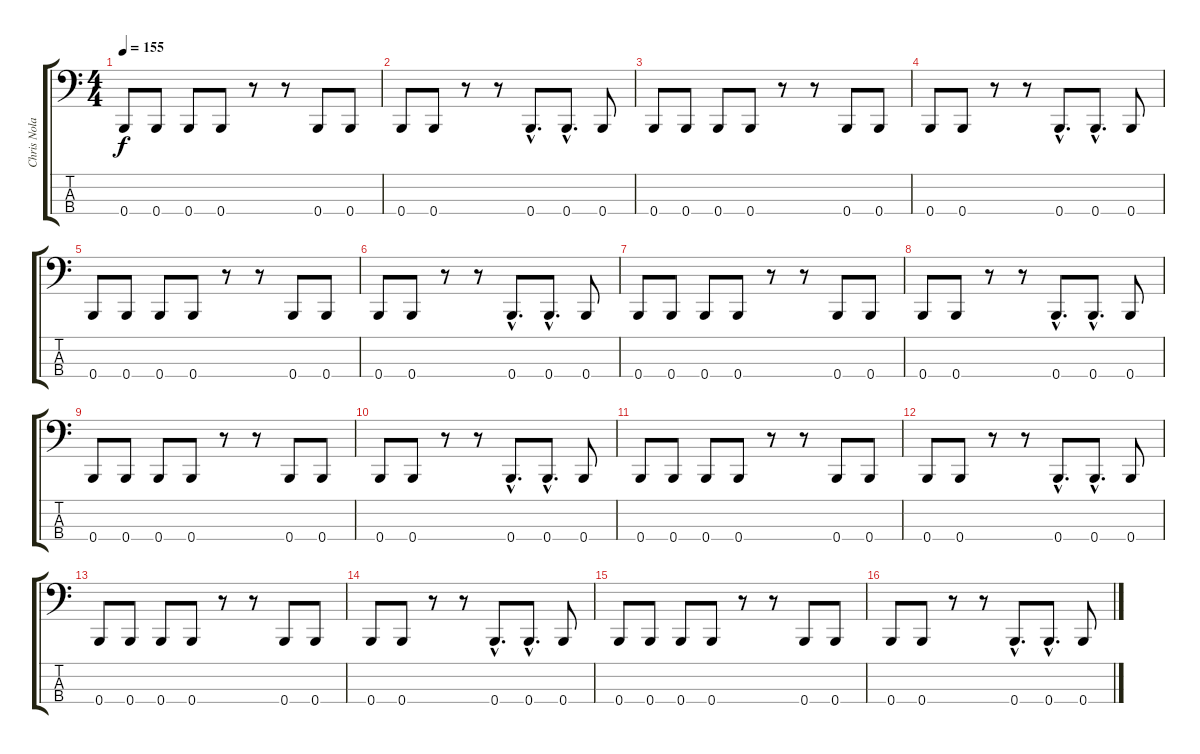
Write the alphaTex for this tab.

\track ("Chris Nolan" "Chris Nola") {instrument electricbassfinger}
\staff {score tabs}
\tuning (E2 B1 Gb1 B0) {hide}
\ts (4 4)
\tempo 155
\clef f4
\ks c
0.4.8{dy f} 0.4.8 0.4.8 0.4.8 r.8 r.8 0.4.8 0.4.8 |
0.4.8 0.4.8 r.8 r.8 0.4{hac}.8{d} 0.4{hac}.8{d} 0.4.8 |
0.4.8 0.4.8 0.4.8 0.4.8 r.8 r.8 0.4.8 0.4.8 |
0.4.8 0.4.8 r.8 r.8 0.4{hac}.8{d} 0.4{hac}.8{d} 0.4.8 |
0.4.8 0.4.8 0.4.8 0.4.8 r.8 r.8 0.4.8 0.4.8 |
0.4.8 0.4.8 r.8 r.8 0.4{hac}.8{d} 0.4{hac}.8{d} 0.4.8 |
0.4.8 0.4.8 0.4.8 0.4.8 r.8 r.8 0.4.8 0.4.8 |
0.4.8 0.4.8 r.8 r.8 0.4{hac}.8{d} 0.4{hac}.8{d} 0.4.8 |
0.4.8 0.4.8 0.4.8 0.4.8 r.8 r.8 0.4.8 0.4.8 |
0.4.8 0.4.8 r.8 r.8 0.4{hac}.8{d} 0.4{hac}.8{d} 0.4.8 |
0.4.8 0.4.8 0.4.8 0.4.8 r.8 r.8 0.4.8 0.4.8 |
0.4.8 0.4.8 r.8 r.8 0.4{hac}.8{d} 0.4{hac}.8{d} 0.4.8 |
0.4.8 0.4.8 0.4.8 0.4.8 r.8 r.8 0.4.8 0.4.8 |
0.4.8 0.4.8 r.8 r.8 0.4{hac}.8{d} 0.4{hac}.8{d} 0.4.8 |
0.4.8 0.4.8 0.4.8 0.4.8 r.8 r.8 0.4.8 0.4.8 |
0.4.8 0.4.8 r.8 r.8 0.4{hac}.8{d} 0.4{hac}.8{d} 0.4.8
